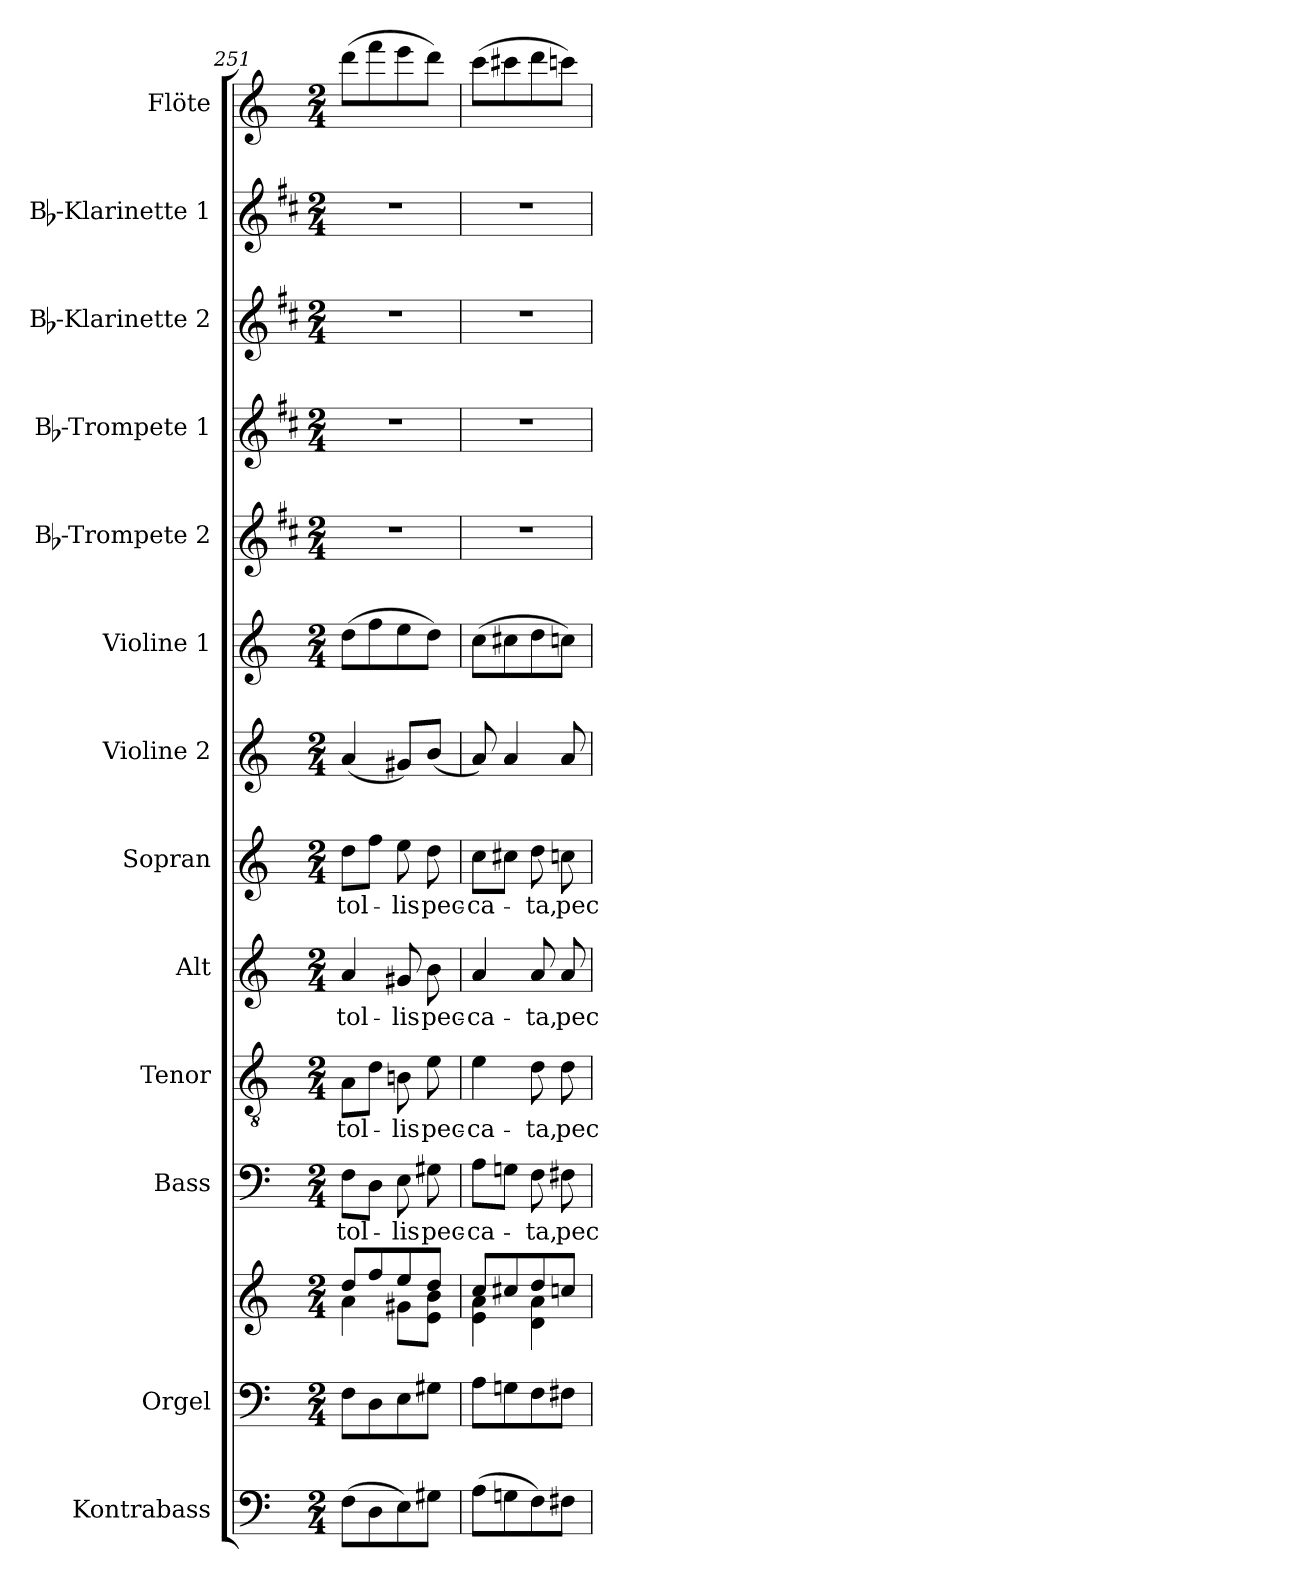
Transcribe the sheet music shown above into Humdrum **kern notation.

**kern	**kern	**kern	**kern	**text	**kern	**text	**kern	**text	**kern	**text	**kern	**kern	**kern	**kern	**kern	**kern	**kern
*part13	*part12	*part12	*part11	*part11	*part10	*part10	*part9	*part9	*part8	*part8	*part7	*part6	*part5	*part4	*part3	*part2	*part1
*staff14	*staff13	*staff12	*staff11	*staff11	*staff10	*staff10	*staff9	*staff9	*staff8	*staff8	*staff7	*staff6	*staff5	*staff4	*staff3	*staff2	*staff1
*I"Kontrabass	*I"Orgel	*	*I"Bass	*	*I"Tenor	*	*I"Alt	*	*I"Sopran	*	*I"Violine 2	*I"Violine 1	*I"Bb-Trompete 2	*I"Bb-Trompete 1	*I"Bb-Klarinette 2	*I"Bb-Klarinette 1	*I"Flöte
*I'Kb.	*I'Org.	*	*I'B.	*	*I'T.	*	*I'A.	*	*I'S.	*	*I'Vl. 2	*I'Vl. 1	*I'Bb Trp. 2	*I'Bb Trp. 1	*I'Bb Kl. 2	*I'Bb Kl. 1	*I'Fl.
*clefF4	*clefF4	*clefG2	*clefF4	*	*clefGv2	*	*clefG2	*	*clefG2	*	*clefG2	*clefG2	*clefG2	*clefG2	*clefG2	*clefG2	*clefG2
*ITrd7c12	*	*	*	*	*	*	*	*	*	*	*	*	*ITrd1c2	*ITrd1c2	*ITrd1c2	*ITrd1c2	*
*k[]	*k[]	*k[]	*k[]	*	*k[]	*	*k[]	*	*k[]	*	*k[]	*k[]	*k[]	*k[]	*k[]	*k[]	*k[]
*C:	*C:	*C:	*C:	*	*C:	*	*C:	*	*C:	*	*C:	*C:	*C:	*C:	*C:	*C:	*C:
*M2/4	*M2/4	*M2/4	*M2/4	*	*M2/4	*	*M2/4	*	*M2/4	*	*M2/4	*M2/4	*M2/4	*M2/4	*M2/4	*M2/4	*M2/4
=251	=251	=251	=251	=251	=251	=251	=251	=251	=251	=251	=251	=251	=251	=251	=251	=251	=251
*	*	*^	*	*	*	*	*	*	*	*	*	*	*	*	*	*	*
!	!	!	!	!	!LO:LY:b	!	!LO:LY:b	!	!LO:LY:b	!	!LO:LY:b	!	!	!	!	!	!	!
(>8FF\L	8F\L	8dd/L	4a\	8F\L	tol-	8A\L	tol-	4a/	tol-	8dd\L	tol-	(<4a/	(>8dd\L	2r	2r	2r	2r	(>8ddd\L
8DD\	8D\	8ff/	.	8D\J	.	8d\J	.	.	.	8ff\J	.	.	8ff\	.	.	.	.	8fff\
!	!	!	!	!	!LO:LY:b	!	!LO:LY:b	!	!LO:LY:b	!	!LO:LY:b	!	!	!	!	!	!	!
8EE\)	8E\	8ee/	8g#X\L	8E\	-lis	8Bn\	-lis	8g#X/	-lis	8ee\	-lis	8g#X/L)	8ee\	.	.	.	.	8eee\
!	!	!	!	!	!LO:LY:b	!	!LO:LY:b	!	!LO:LY:b	!	!LO:LY:b	!	!	!	!	!	!	!
8GG#X\J	8G#X\J	8dd/J	8e\ 8b\J	8G#X\	pec-	8e\	pec-	8b\	pec-	8dd\	pec-	(<8b/J	8dd\J)	.	.	.	.	8ddd\J)
=252	=252	=252	=252	=252	=252	=252	=252	=252	=252	=252	=252	=252	=252	=252	=252	=252	=252	=252
!	!	!	!	!	!LO:LY:b	!	!LO:LY:b	!	!LO:LY:b	!	!LO:LY:b	!	!	!	!	!	!	!
(>8AA\L	8A\L	8cc/L	4e\ 4a\	8A\L	-ca-	4e\	-ca-	4a/	-ca-	8cc\L	-ca-	8a/)	(>8cc\L	2r	2r	2r	2r	(>8ccc\L
8GGn\	8Gn\	8cc#X/	.	8Gn\J	.	.	.	.	.	8cc#X\J	.	4a/	8cc#X\	.	.	.	.	8ccc#X\
!	!	!	!	!	!LO:LY:b	!	!LO:LY:b	!	!LO:LY:b	!	!LO:LY:b	!	!	!	!	!	!	!
8FF\)	8F\	8dd/	4d\ 4a\	8F\	-ta,	8d\	-ta,	8a/	-ta,	8dd\	-ta,	.	8dd\	.	.	.	.	8ddd\
!	!	!	!	!	!LO:LY:b	!	!LO:LY:b	!	!LO:LY:b	!	!LO:LY:b	!	!	!	!	!	!	!
8FF#X\J	8F#X\J	8ccn/J	.	8F#X\	pec-	8d\	pec-	8a/	pec-	8ccn\	pec-	8a/	8ccn\J)	.	.	.	.	8cccn\J)
*	*	*v	*v	*	*	*	*	*	*	*	*	*	*	*	*	*	*	*
=	=	=	=	=	=	=	=	=	=	=	=	=	=	=	=	=	=
*-	*-	*-	*-	*-	*-	*-	*-	*-	*-	*-	*-	*-	*-	*-	*-	*-	*-
